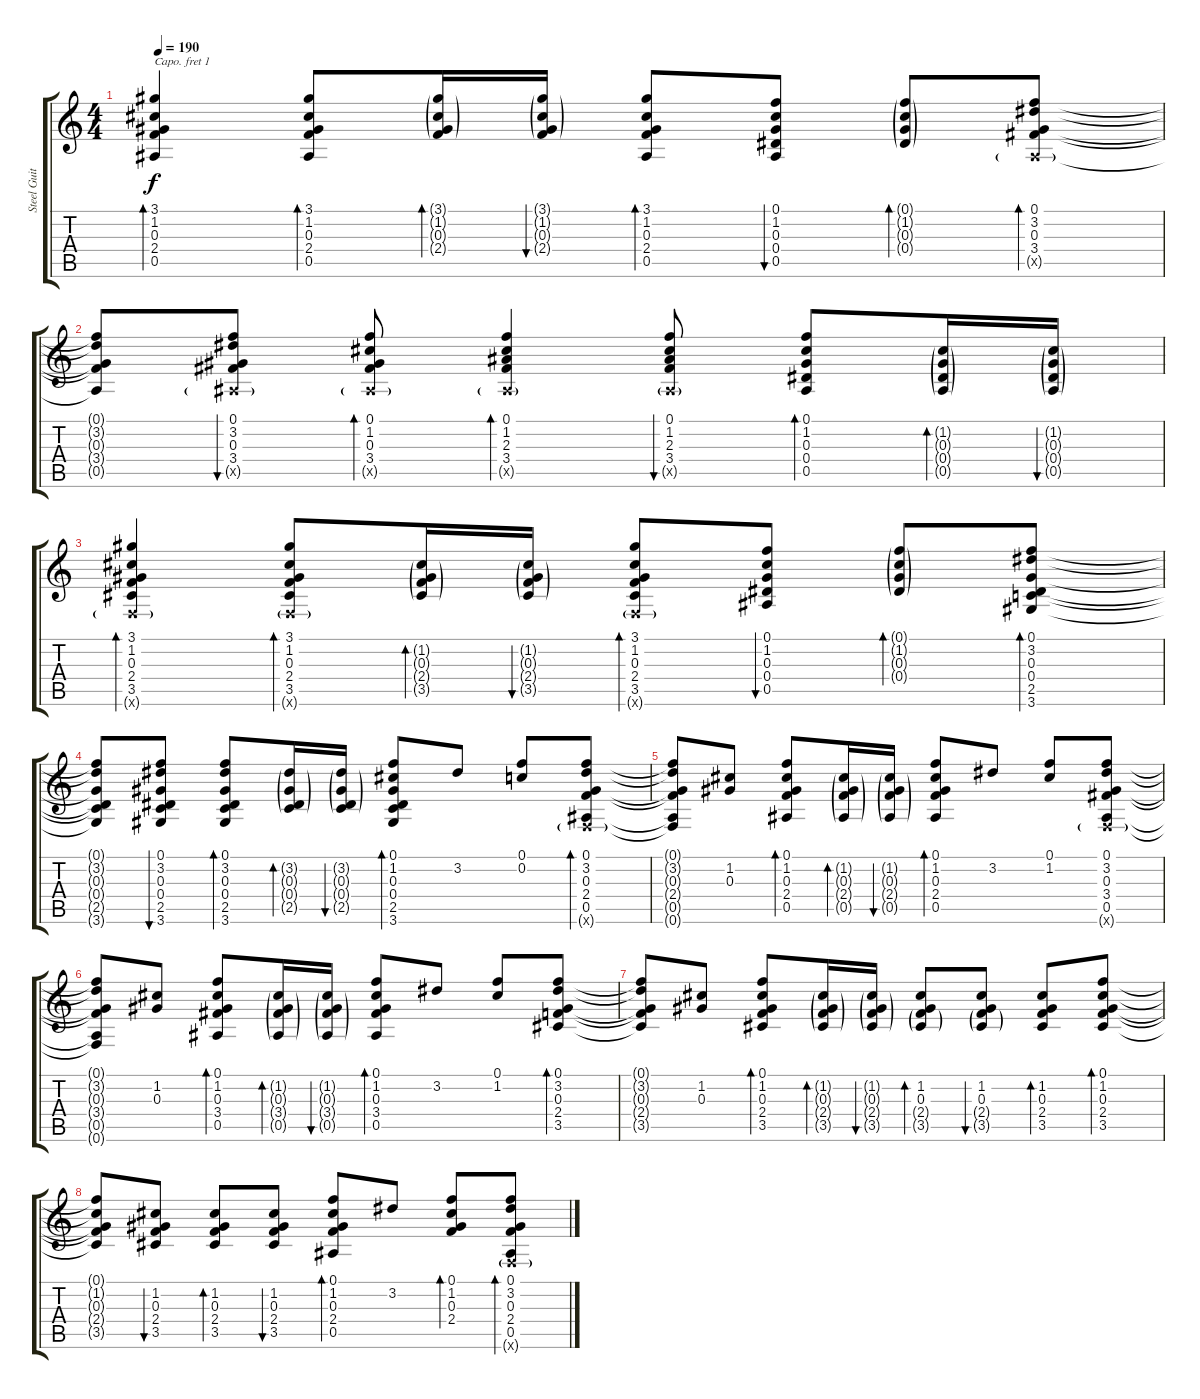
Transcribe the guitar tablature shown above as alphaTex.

\track ("Steel Guitar" "Steel Guit") {instrument acousticguitarsteel}
\staff {score tabs}
\capo 1
\tuning (E4 B3 G3 D3 A2 E2) {hide}
\ts (4 4)
\tempo 190
\clef g2
\ks c
(3.1 1.2 0.3 2.4 0.5).4{bd 30 dy f} (3.1 1.2 0.3 2.4 0.5).8{bd 30} (3.1{g} 1.2{g} 0.3{g} 2.4{g}).16{bd 30} (3.1{g} 1.2{g} 0.3{g} 2.4{g}).16{bu 30} (3.1 1.2 0.3 2.4 0.5).8{bd 30} (0.1 1.2 0.3 0.4 0.5).8{bu 30} (0.1{g} 1.2{g} 0.3{g} 0.4{g}).8{bd 30} (0.1 3.2 0.3 3.4 0.5{g x}).8{bd 30} |
(0.1{t} 3.2{t} 0.3{t} 3.4{t} 0.5{t}).8 (0.1 3.2 0.3 3.4 0.5{g x}).8{bu 30} (0.1 1.2 0.3 3.4 0.5{g x}).8{bd 30} (0.1 1.2 2.3 3.4 0.5{g x}).4{bd 30} (0.1 1.2 2.3 3.4 0.5{g x}).8{bu 30} (0.1 1.2 0.3 0.4 0.5).8{bd 30} (1.2{g} 0.3{g} 0.4{g} 0.5{g}).16{bd 30} (1.2{g} 0.3{g} 0.4{g} 0.5{g}).16{bu 30} |
(3.1 1.2 0.3 2.4 3.5 0.6{g x}).4{bd 30} (3.1 1.2 0.3 2.4 3.5 0.6{g x}).8{bd 30} (1.2{g} 0.3{g} 2.4{g} 3.5{g}).16{bd 30} (1.2{g} 0.3{g} 2.4{g} 3.5{g}).16{bu 30} (3.1 1.2 0.3 2.4 3.5 0.6{g x}).8{bd 30} (0.1 1.2 0.3 0.4 0.5).8{bu 30} (0.1{g} 1.2{g} 0.3{g} 0.4{g}).8{bd 30} (0.1 3.2 0.3 0.4 2.5 3.6).8{bd 30} |
(0.1{t} 3.2{t} 0.3{t} 0.4{t} 2.5{t} 3.6{t}).8 (0.1 3.2 0.3 0.4 2.5 3.6).8{bu 30} (0.1 3.2 0.3 0.4 2.5 3.6).8{bd 30} (3.2{g} 0.3{g} 0.4{g} 2.5{g}).16{bd 30} (3.2{g} 0.3{g} 0.4{g} 2.5{g}).16{bu 30} (0.1 1.2 0.3 0.4 2.5 3.6).8{bd 30} 3.2.8 (0.1 0.2).8 (0.1 3.2 0.3 2.4 0.5 0.6{g x}).8{bd 30} |
(0.1{t} 3.2{t} 0.3{t} 2.4{t} 0.5{t} 0.6{t}).8 (1.2 0.3).8 (0.1 1.2 0.3 2.4 0.5).8{bd 30} (1.2{g} 0.3{g} 2.4{g} 0.5{g}).16{bd 30} (1.2{g} 0.3{g} 2.4{g} 0.5{g}).16{bu 30} (0.1 1.2 0.3 2.4 0.5).8{bd 30} 3.2.8 (0.1 1.2).8 (0.1 3.2 0.3 3.4 0.5 0.6{g x}).8 |
(0.1{t} 3.2{t} 0.3{t} 3.4{t} 0.5{t} 0.6{t}).8 (1.2 0.3).8 (0.1 1.2 0.3 3.4 0.5).8{bd 30} (1.2{g} 0.3{g} 3.4{g} 0.5{g}).16{bd 30} (1.2{g} 0.3{g} 3.4{g} 0.5{g}).16{bu 30} (0.1 1.2 0.3 3.4 0.5).8{bd 30} 3.2.8 (0.1 1.2).8 (0.1 3.2 0.3 2.4 3.5).8{bd 30} |
(0.1{t} 3.2{t} 0.3{t} 2.4{t} 3.5{t}).8 (1.2 0.3).8 (0.1 1.2 0.3 2.4 3.5).8{bd 30} (1.2{g} 0.3{g} 2.4{g} 3.5{g}).16{bd 30} (1.2{g} 0.3{g} 2.4{g} 3.5{g}).16{bu 30} (1.2 0.3 2.4{g} 3.5{g}).8{bd 30} (1.2 0.3 2.4{g} 3.5{g}).8{bu 30} (1.2 0.3 2.4 3.5).8{bd 30} (0.1 1.2 0.3 2.4 3.5).8{bd 30} |
(0.1{t} 1.2{t} 0.3{t} 2.4{t} 3.5{t}).8 (1.2 0.3 2.4 3.5).8{bu 30} (1.2 0.3 2.4 3.5).8{bd 30} (1.2 0.3 2.4 3.5).8{bu 30} (0.1 1.2 0.3 2.4 0.5).8{bd 30} 3.2.8 (0.1 1.2 0.3 2.4).8{bd 30} (0.1 3.2 0.3 2.4 0.5 0.6{g x}).8{bd 30}
